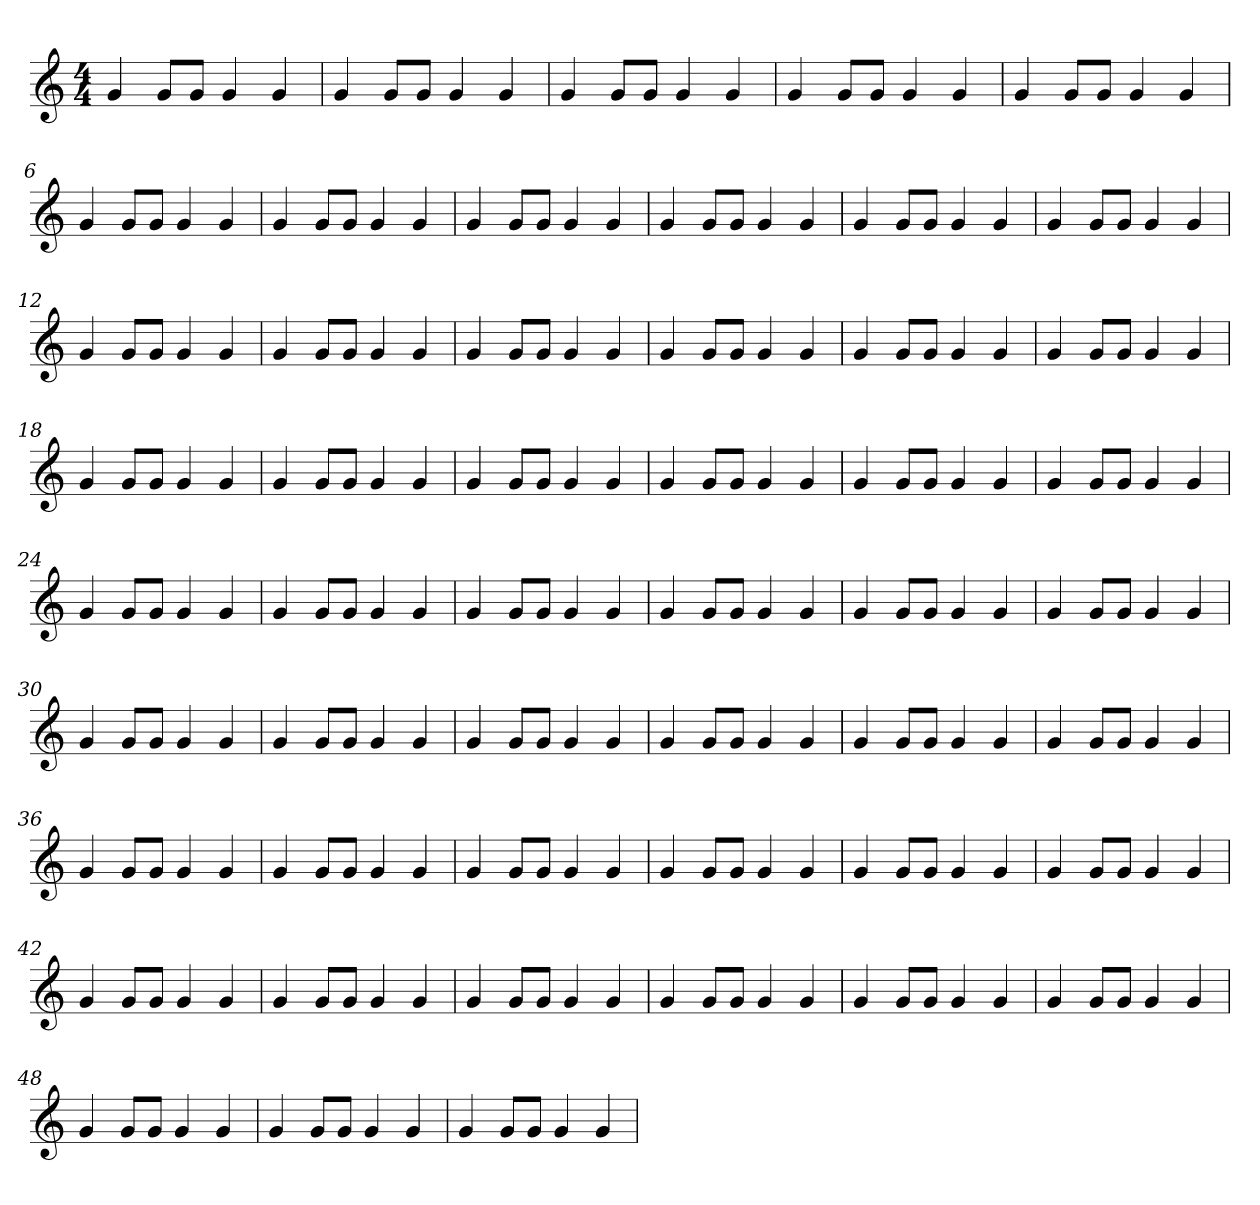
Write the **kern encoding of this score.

**kern
*part1
*staff1
*k[]
*M4/4
=1
4g
8g/L
8g/J
4g
4g
=2
4g
8g/L
8g/J
4g
4g
=3
4g
8g/L
8g/J
4g
4g
=4
4g
8g/L
8g/J
4g
4g
=5
4g
8g/L
8g/J
4g
4g
=6
4g
8g/L
8g/J
4g
4g
=7
4g
8g/L
8g/J
4g
4g
=8
4g
8g/L
8g/J
4g
4g
=9
4g
8g/L
8g/J
4g
4g
=10
4g
8g/L
8g/J
4g
4g
=11
4g
8g/L
8g/J
4g
4g
=12
4g
8g/L
8g/J
4g
4g
=13
4g
8g/L
8g/J
4g
4g
=14
4g
8g/L
8g/J
4g
4g
=15
4g
8g/L
8g/J
4g
4g
=16
4g
8g/L
8g/J
4g
4g
=17
4g
8g/L
8g/J
4g
4g
=18
4g
8g/L
8g/J
4g
4g
=19
4g
8g/L
8g/J
4g
4g
=20
4g
8g/L
8g/J
4g
4g
=21
4g
8g/L
8g/J
4g
4g
=22
4g
8g/L
8g/J
4g
4g
=23
4g
8g/L
8g/J
4g
4g
=24
4g
8g/L
8g/J
4g
4g
=25
4g
8g/L
8g/J
4g
4g
=26
4g
8g/L
8g/J
4g
4g
=27
4g
8g/L
8g/J
4g
4g
=28
4g
8g/L
8g/J
4g
4g
=29
4g
8g/L
8g/J
4g
4g
=30
4g
8g/L
8g/J
4g
4g
=31
4g
8g/L
8g/J
4g
4g
=32
4g
8g/L
8g/J
4g
4g
=33
4g
8g/L
8g/J
4g
4g
=34
4g
8g/L
8g/J
4g
4g
=35
4g
8g/L
8g/J
4g
4g
=36
4g
8g/L
8g/J
4g
4g
=37
4g
8g/L
8g/J
4g
4g
=38
4g
8g/L
8g/J
4g
4g
=39
4g
8g/L
8g/J
4g
4g
=40
4g
8g/L
8g/J
4g
4g
=41
4g
8g/L
8g/J
4g
4g
=42
4g
8g/L
8g/J
4g
4g
=43
4g
8g/L
8g/J
4g
4g
=44
4g
8g/L
8g/J
4g
4g
=45
4g
8g/L
8g/J
4g
4g
=46
4g
8g/L
8g/J
4g
4g
=47
4g
8g/L
8g/J
4g
4g
=48
4g
8g/L
8g/J
4g
4g
=49
4g
8g/L
8g/J
4g
4g
=50
4g
8g/L
8g/J
4g
4g
=
*-
